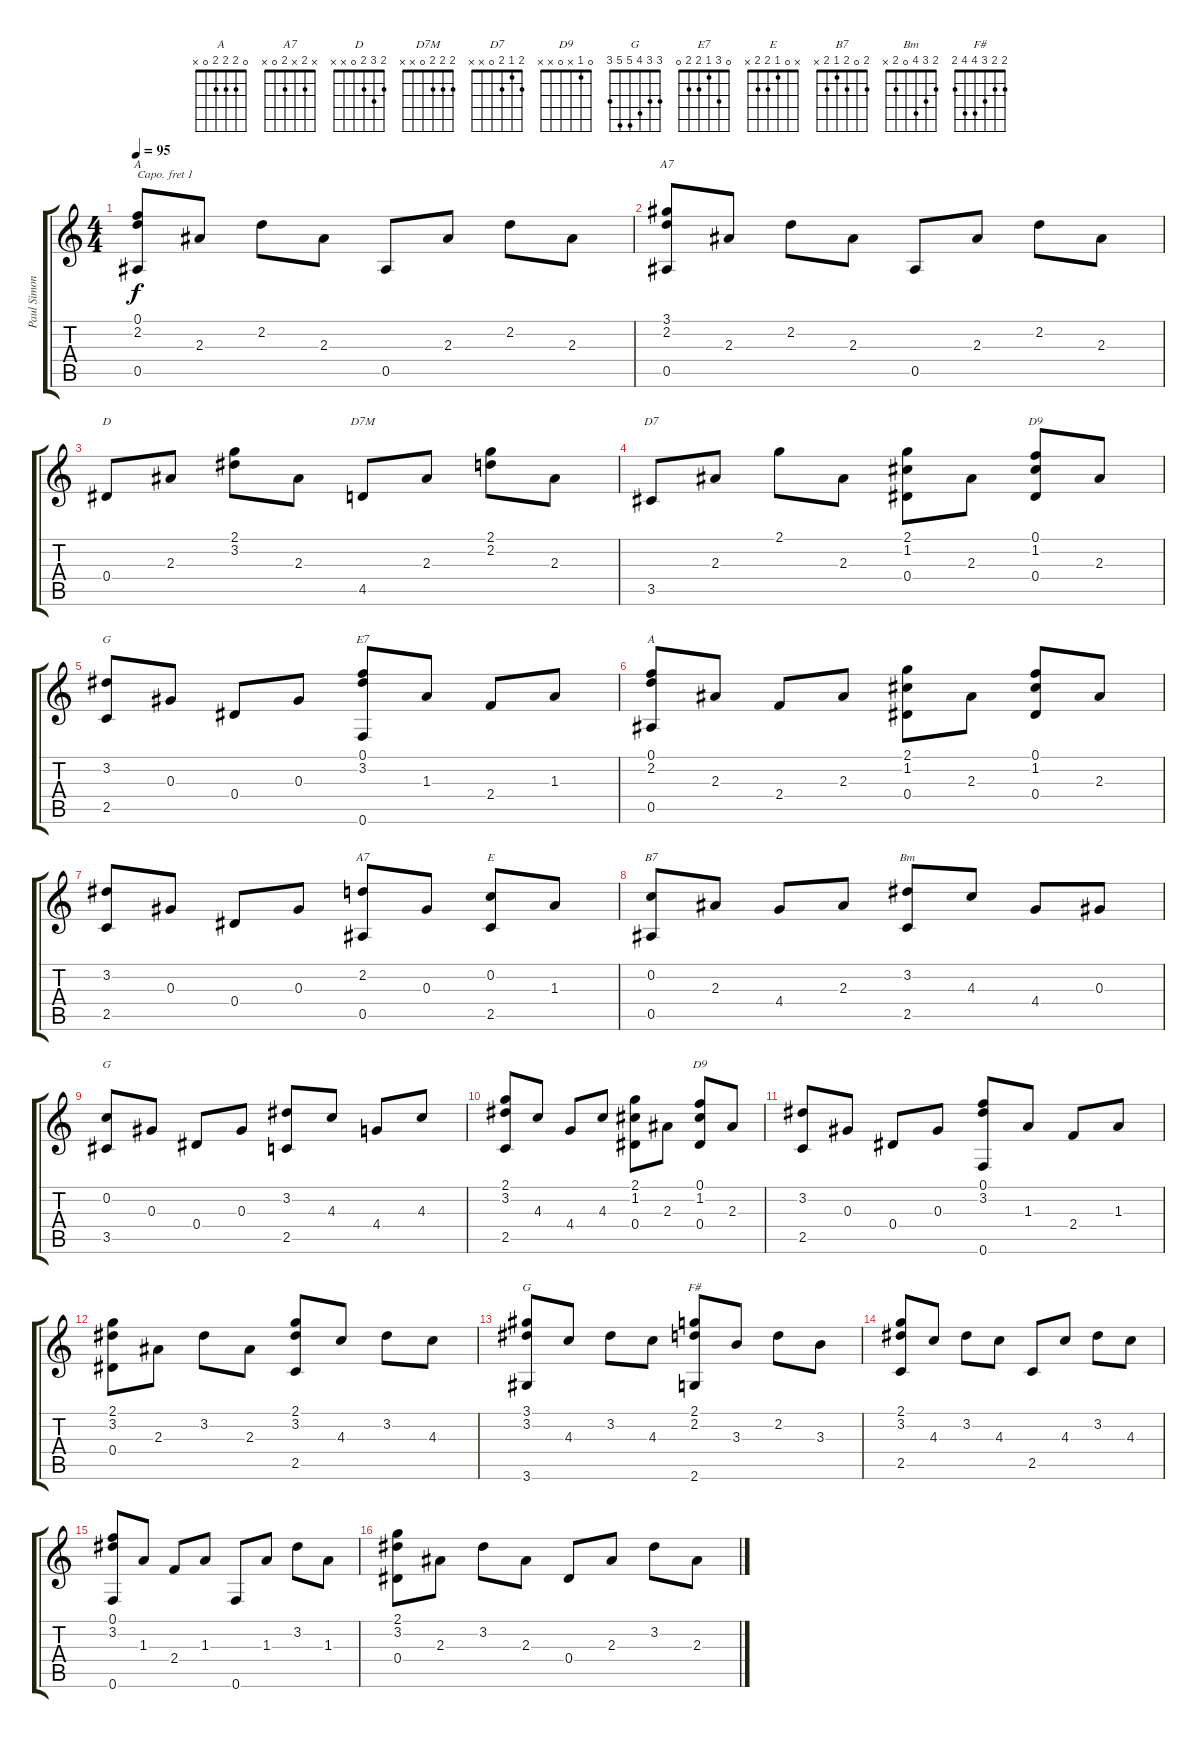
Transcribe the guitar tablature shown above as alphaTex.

\track ("Paul Simon" "Paul Simon") {instrument acousticguitarnylon}
\staff {score tabs}
\capo 1
\tuning (E4 B3 G3 D3 A2 E2) {hide}
\chord ("A" 0 2 2 2 x x)
\chord ("A7" 3 2 2 2 0 x)
\chord ("D" 2 3 2 0 x x)
\chord ("D7M" 2 2 2 0 x x)
\chord ("D7" 2 1 2 0 x x)
\chord ("D9" x 1 2 0 x x)
\chord ("G" x 3 x x 2 3)
\chord ("E7" 0 3 1 2 2 0)
\chord ("A" 0 2 2 2 0 x)
\chord ("A7" x 2 x 2 0 x)
\chord ("E" x 0 1 2 2 x)
\chord ("B7" 2 0 2 1 2 x)
\chord ("Bm" 2 3 4 0 2 x)
\chord ("G" 3 0 0 0 2 3)
\chord ("D9" 0 1 x 0 x x)
\chord ("G" 3 3 4 5 5 3)
\chord ("F#" 2 2 3 4 4 2)
\ts (4 4)
\tempo 95
\clef g2
\ks c
(0.1 2.2 0.5).8{ch "A" dy f} 2.3.8 2.2.8 2.3.8 0.5.8 2.3.8 2.2.8 2.3.8 |
(3.1 2.2 0.5).8{ch "A7"} 2.3.8 2.2.8 2.3.8 0.5.8 2.3.8 2.2.8 2.3.8 |
0.4.8{ch "D"} 2.3.8 (2.1 3.2).8 2.3.8 4.5.8{ch "D7M"} 2.3.8 (2.1 2.2).8 2.3.8 |
3.5.8{ch "D7"} 2.3.8 2.1.8 2.3.8 (2.1 1.2 0.4).8 2.3.8 (0.1 1.2 0.4).8{ch "D9"} 2.3.8 |
(3.2 2.5).8{ch "G"} 0.3.8 0.4.8 0.3.8 (0.1 3.2 0.6).8{ch "E7"} 1.3.8 2.4.8 1.3.8 |
(0.1 2.2 0.5).8{ch "A"} 2.3.8 2.4.8 2.3.8 (2.1 1.2 0.4).8 2.3.8 (0.1 1.2 0.4).8 2.3.8 |
(3.2 2.5).8 0.3.8 0.4.8 0.3.8 (2.2 0.5).8{ch "A7"} 0.3.8 (0.2 2.5).8{ch "E"} 1.3.8 |
(0.2 0.5).8{ch "B7"} 2.3.8 4.4.8 2.3.8 (3.2 2.5).8{ch "Bm"} 4.3.8 4.4.8 0.3.8 |
(0.2 3.5).8{ch "G"} 0.3.8 0.4.8 0.3.8 (3.2 2.5).8 4.3.8 4.4.8 4.3.8 |
(2.1 3.2 2.5).8 4.3.8 4.4.8 4.3.8 (2.1 1.2 0.4).8 2.3.8 (0.1 1.2 0.4).8{ch "D9"} 2.3.8 |
(3.2 2.5).8 0.3.8 0.4.8 0.3.8 (0.1 3.2 0.6).8 1.3.8 2.4.8 1.3.8 |
(2.1 3.2 0.4).8 2.3.8 3.2.8 2.3.8 (2.1 3.2 2.5).8 4.3.8 3.2.8 4.3.8 |
(3.1 3.2 3.6).8{ch "G"} 4.3.8 3.2.8 4.3.8 (2.1 2.2 2.6).8{ch "F#"} 3.3.8 2.2.8 3.3.8 |
(2.1 3.2 2.5).8 4.3.8 3.2.8 4.3.8 2.5.8 4.3.8 3.2.8 4.3.8 |
(0.1 3.2 0.6).8 1.3.8 2.4.8 1.3.8 0.6.8 1.3.8 3.2.8 1.3.8 |
(2.1 3.2 0.4).8 2.3.8 3.2.8 2.3.8 0.4.8 2.3.8 3.2.8 2.3.8
